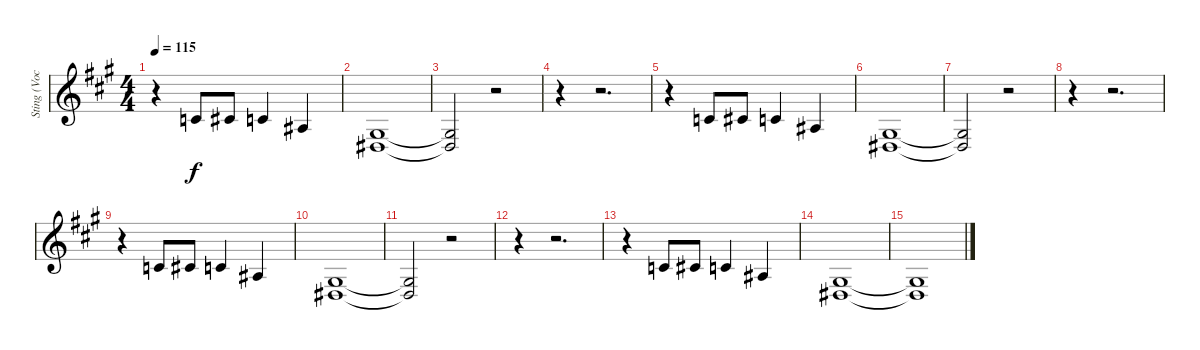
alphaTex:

\track ("Sting (Vocals)" "Sting (Voc") {mute instrument synthbrass1}
\staff {score}
\tuning (Eb4 Bb3 Gb3 Db3 Ab2 Eb2) {hide}
\ts (4 4)
\tempo 115
\clef g2
\ks a
r.4{dy f} 2.2.8 3.2.8 2.2.4 0.2.4 |
(2.3 2.4).1 |
(2.3{t} 2.4{t}).2 r.2 |
r.4 r.2{d} |
r.4 2.2.8 3.2.8 2.2.4 0.2.4 |
(2.3 2.4).1 |
(2.3{t} 2.4{t}).2 r.2 |
r.4 r.2{d} |
r.4 2.2.8 3.2.8 2.2.4 0.2.4 |
(2.3 2.4).1 |
(2.3{t} 2.4{t}).2 r.2 |
r.4 r.2{d} |
r.4 2.2.8 3.2.8 2.2.4 0.2.4 |
(2.3 2.4).1 |
(2.3{t} 2.4{t}).1
